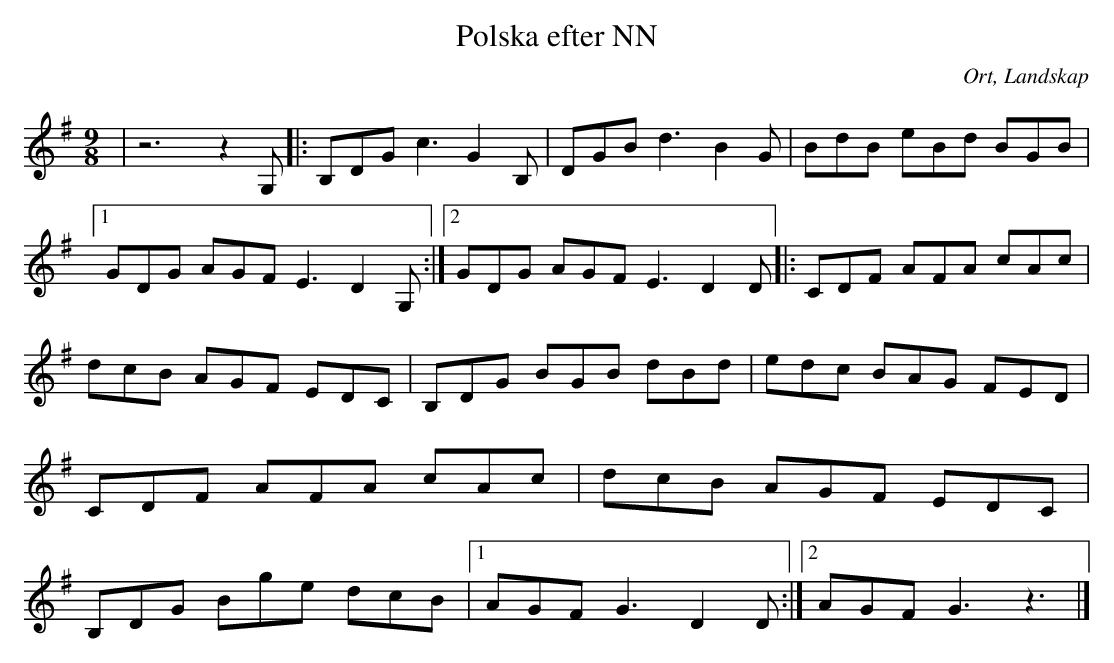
X:1
T:Polska efter NN
O:Ort, Landskap
M:9/8
L:1/8
K:G
| z6 z2 G, |: B,DG c3 G2 B, | DGB d3 B2 G | BdB eBd BGB |1 GDG AGF E3 D2 G, :|2 GDG AGF E3 D2 D |: CDF AFA cAc | dcB AGF EDC | B,DG BGB dBd | edc BAG FED | CDF AFA cAc | dcB AGF EDC | B,DG Bge dcB |1 AGF G3 D2 D :|2 AGF G3 z3 |]
